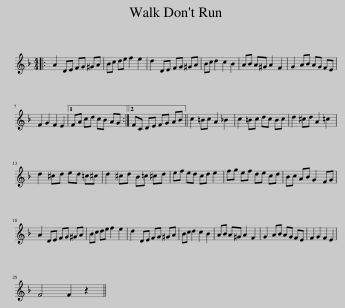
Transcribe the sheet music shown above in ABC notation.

X:1
L:1/8
M:4/4
I:linebreak $
K:F
V:1 treble
V:1
|: A2 DE FG ^GA | Bc de f2 e2 | d2 DE FG ^GA | Bc d2 c2 B2 | AB A^G A2 F2 | %5
 G2 AB AG FE |$ F2 G2 F2 E2 |1 FA cd cB AG :|2 FC DE FG AB || c2 =Bc A2 _B2 | %10
 c2 =Bc dc Bc | d2 ^cd A2 =c2 |$ d2 ^cd ed =c^c | d2 ^cd B=c ^cd | ef ed cd e2 | %15
 fg ef de cd | Bc AB G2 FG |$ A2 DE FG ^GA | Bc de f2 e2 | d2 DE FG ^GA | %20
 Bc d2 c2 B2 | AB A^G A2 F2 | G2 AB AG FE | F2 G2 F2 E2 |$ F4 F2 z2 || %25
